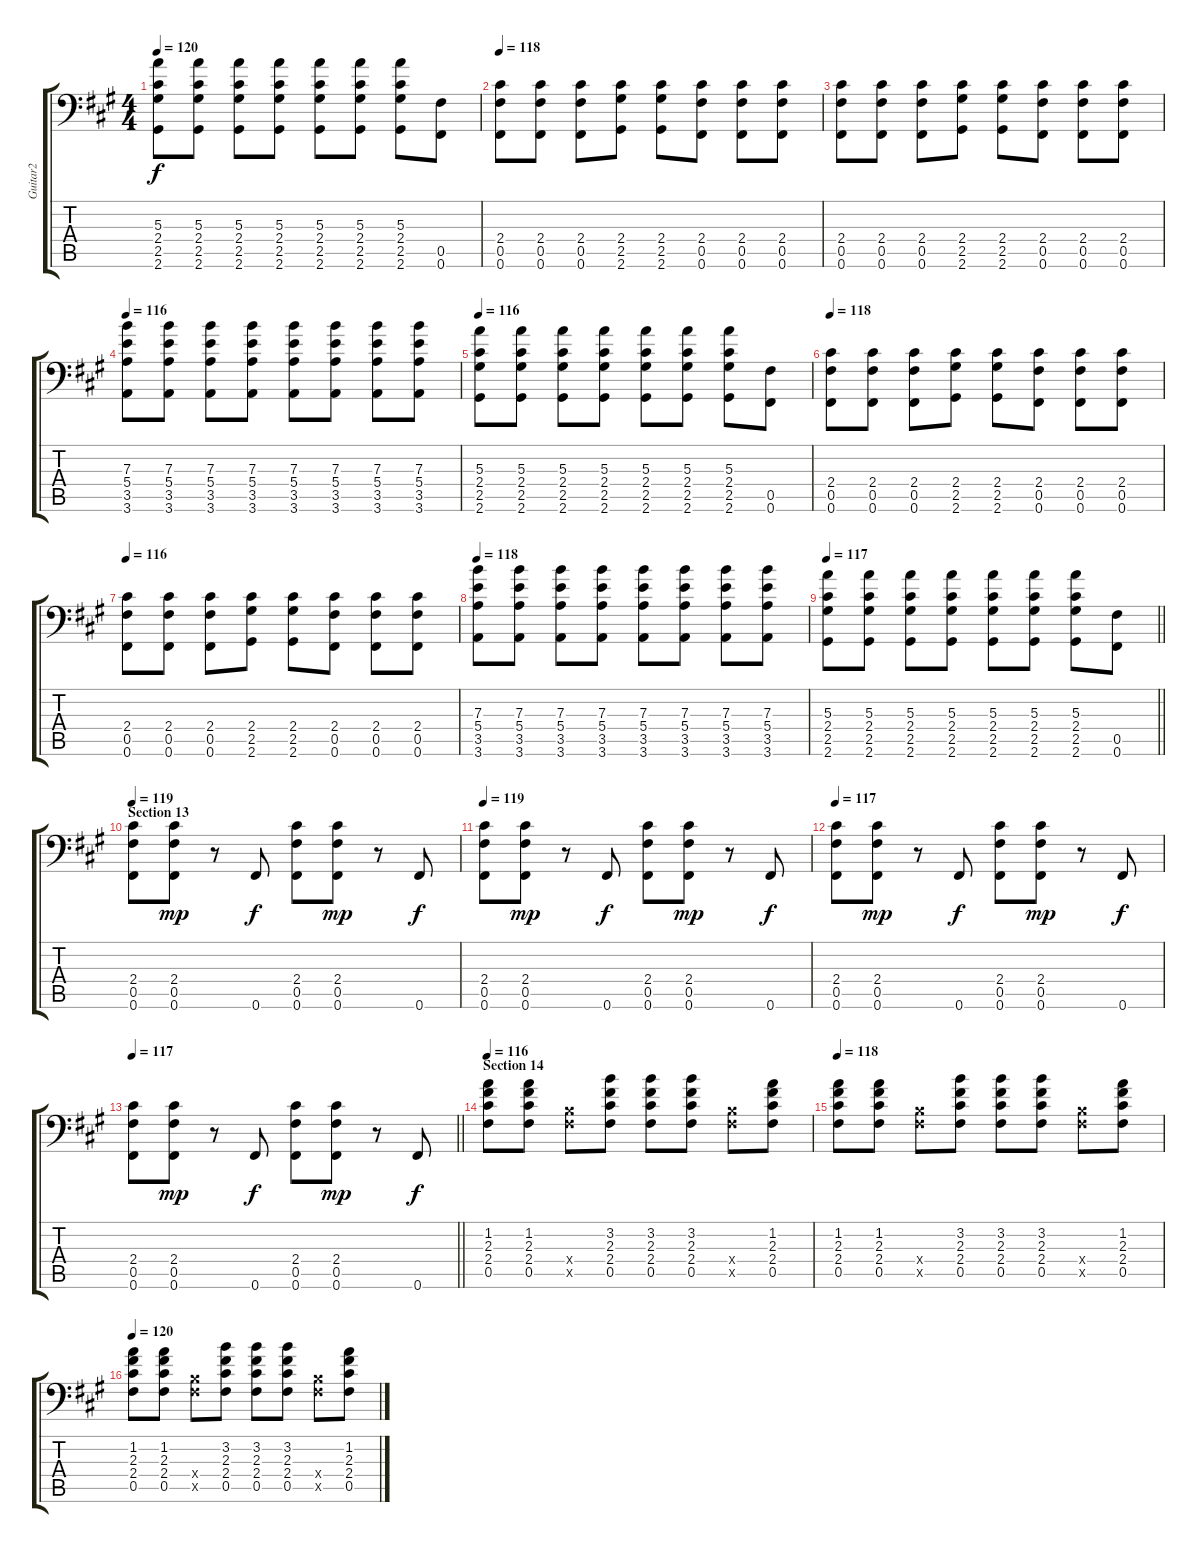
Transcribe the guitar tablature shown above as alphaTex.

\track ("Guitar2" "Guitar2") {instrument overdrivenguitar}
\staff {score tabs}
\tuning (B3 Ab3 E3 B2 Gb2 Gb1) {hide}
\ts (4 4)
\tempo 120
\clef f4
\ks f#minor
(5.3 2.4 2.5 2.6).8{dy f} (5.3 2.4 2.5 2.6).8 (5.3 2.4 2.5 2.6).8 (5.3 2.4 2.5 2.6).8 (5.3 2.4 2.5 2.6).8 (5.3 2.4 2.5 2.6).8 (5.3 2.4 2.5 2.6).8 (0.5 0.6).8 |
\tempo 118
(2.4 0.5 0.6).8 (2.4 0.5 0.6).8 (2.4 0.5 0.6).8 (2.4 2.5 2.6).8 (2.4 2.5 2.6).8 (2.4 0.5 0.6).8 (2.4 0.5 0.6).8 (2.4 0.5 0.6).8 |
(2.4 0.5 0.6).8 (2.4 0.5 0.6).8 (2.4 0.5 0.6).8 (2.4 2.5 2.6).8 (2.4 2.5 2.6).8 (2.4 0.5 0.6).8 (2.4 0.5 0.6).8 (2.4 0.5 0.6).8 |
\tempo 116
(7.3 5.4 3.5 3.6).8 (7.3 5.4 3.5 3.6).8 (7.3 5.4 3.5 3.6).8 (7.3 5.4 3.5 3.6).8 (7.3 5.4 3.5 3.6).8 (7.3 5.4 3.5 3.6).8 (7.3 5.4 3.5 3.6).8 (7.3 5.4 3.5 3.6).8 |
\tempo 116
(5.3 2.4 2.5 2.6).8 (5.3 2.4 2.5 2.6).8 (5.3 2.4 2.5 2.6).8 (5.3 2.4 2.5 2.6).8 (5.3 2.4 2.5 2.6).8 (5.3 2.4 2.5 2.6).8 (5.3 2.4 2.5 2.6).8 (0.5 0.6).8 |
\tempo 118
(2.4 0.5 0.6).8 (2.4 0.5 0.6).8 (2.4 0.5 0.6).8 (2.4 2.5 2.6).8 (2.4 2.5 2.6).8 (2.4 0.5 0.6).8 (2.4 0.5 0.6).8 (2.4 0.5 0.6).8 |
\tempo 116
(2.4 0.5 0.6).8 (2.4 0.5 0.6).8 (2.4 0.5 0.6).8 (2.4 2.5 2.6).8 (2.4 2.5 2.6).8 (2.4 0.5 0.6).8 (2.4 0.5 0.6).8 (2.4 0.5 0.6).8 |
\tempo 118
(7.3 5.4 3.5 3.6).8 (7.3 5.4 3.5 3.6).8 (7.3 5.4 3.5 3.6).8 (7.3 5.4 3.5 3.6).8 (7.3 5.4 3.5 3.6).8 (7.3 5.4 3.5 3.6).8 (7.3 5.4 3.5 3.6).8 (7.3 5.4 3.5 3.6).8 |
\tempo 117
\barLineRight lightlight
(5.3 2.4 2.5 2.6).8 (5.3 2.4 2.5 2.6).8 (5.3 2.4 2.5 2.6).8 (5.3 2.4 2.5 2.6).8 (5.3 2.4 2.5 2.6).8 (5.3 2.4 2.5 2.6).8 (5.3 2.4 2.5 2.6).8 (0.5 0.6).8 |
\section ("" "Section 13")
\tempo 119
(2.4 0.5 0.6).8 (2.4 0.5 0.6).8{dy mp} r.8 0.6.8{dy f} (2.4 0.5 0.6).8 (2.4 0.5 0.6).8{dy mp} r.8 0.6.8{dy f} |
\tempo 119
(2.4 0.5 0.6).8 (2.4 0.5 0.6).8{dy mp} r.8 0.6.8{dy f} (2.4 0.5 0.6).8 (2.4 0.5 0.6).8{dy mp} r.8 0.6.8{dy f} |
\tempo 117
(2.4 0.5 0.6).8 (2.4 0.5 0.6).8{dy mp} r.8 0.6.8{dy f} (2.4 0.5 0.6).8 (2.4 0.5 0.6).8{dy mp} r.8 0.6.8{dy f} |
\tempo 117
\barLineRight lightlight
(2.4 0.5 0.6).8 (2.4 0.5 0.6).8{dy mp} r.8 0.6.8{dy f} (2.4 0.5 0.6).8 (2.4 0.5 0.6).8{dy mp} r.8 0.6.8{dy f} |
\section ("" "Section 14")
\tempo 116
(1.2 2.3 2.4 0.5).8 (1.2 2.3 2.4 0.5).8 (0.4{x} 0.5{x}).8 (3.2 2.3 2.4 0.5).8 (3.2 2.3 2.4 0.5).8 (3.2 2.3 2.4 0.5).8 (0.4{x} 0.5{x}).8 (1.2 2.3 2.4 0.5).8 |
\tempo 118
(1.2 2.3 2.4 0.5).8 (1.2 2.3 2.4 0.5).8 (0.4{x} 0.5{x}).8 (3.2 2.3 2.4 0.5).8 (3.2 2.3 2.4 0.5).8 (3.2 2.3 2.4 0.5).8 (0.4{x} 0.5{x}).8 (1.2 2.3 2.4 0.5).8 |
\tempo 120
(1.2 2.3 2.4 0.5).8 (1.2 2.3 2.4 0.5).8 (0.4{x} 0.5{x}).8 (3.2 2.3 2.4 0.5).8 (3.2 2.3 2.4 0.5).8 (3.2 2.3 2.4 0.5).8 (0.4{x} 0.5{x}).8 (1.2 2.3 2.4 0.5).8
